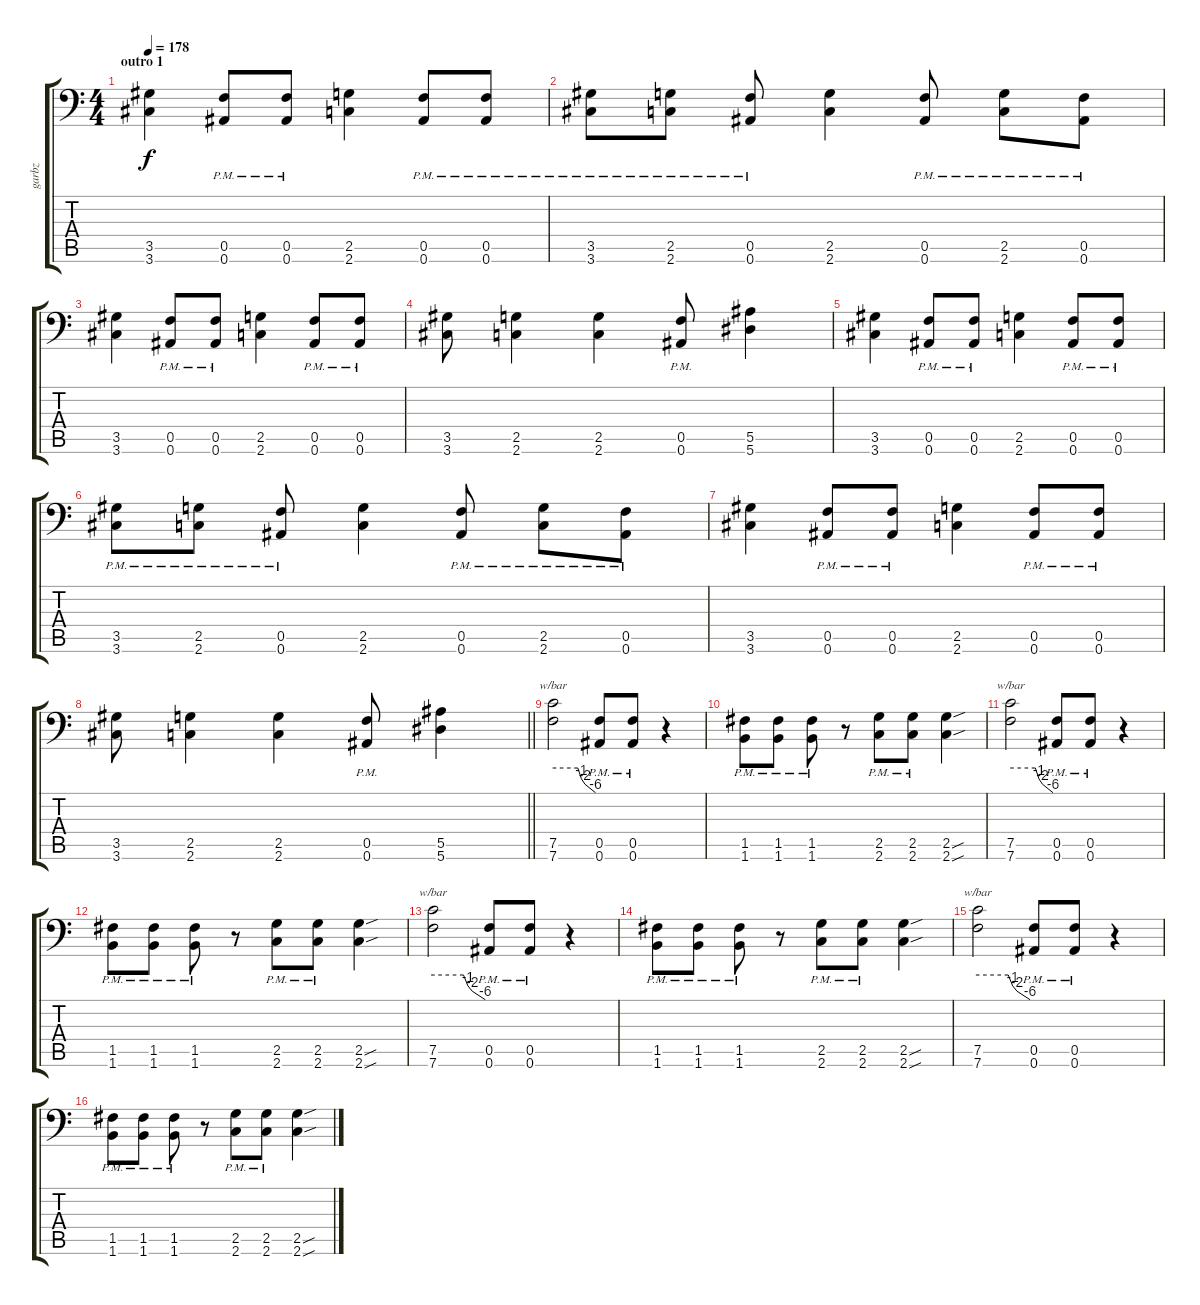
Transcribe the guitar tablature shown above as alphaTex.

\track ("garbz" "garbz") {solo instrument overdrivenguitar}
\staff {score tabs}
\tuning (C4 G3 Eb3 Bb2 F2 Bb1) {hide}
\ts (4 4)
\section ("" "outro 1")
\tempo 178
\clef f4
\ks c
(3.5 3.6).4{dy f} (0.5{pm} 0.6{pm}).8 (0.5{pm} 0.6{pm}).8 (2.5 2.6).4 (0.5{pm} 0.6{pm}).8 (0.5{pm} 0.6{pm}).8 |
(3.5{pm} 3.6{pm}).8 (2.5{pm} 2.6{pm}).8 (0.5{pm} 0.6{pm}).8 (2.5 2.6).4 (0.5{pm} 0.6{pm}).8 (2.5{pm} 2.6{pm}).8 (0.5{pm} 0.6{pm}).8 |
(3.5 3.6).4 (0.5{pm} 0.6{pm}).8 (0.5{pm} 0.6{pm}).8 (2.5 2.6).4 (0.5{pm} 0.6{pm}).8 (0.5{pm} 0.6{pm}).8 |
(3.5 3.6).8 (2.5 2.6).4 (2.5 2.6).4 (0.5{pm} 0.6{pm}).8 (5.5 5.6).4 |
(3.5 3.6).4 (0.5{pm} 0.6{pm}).8 (0.5{pm} 0.6{pm}).8 (2.5 2.6).4 (0.5{pm} 0.6{pm}).8 (0.5{pm} 0.6{pm}).8 |
(3.5{pm} 3.6{pm}).8 (2.5{pm} 2.6{pm}).8 (0.5{pm} 0.6{pm}).8 (2.5 2.6).4 (0.5{pm} 0.6{pm}).8 (2.5{pm} 2.6{pm}).8 (0.5{pm} 0.6{pm}).8 |
(3.5 3.6).4 (0.5{pm} 0.6{pm}).8 (0.5{pm} 0.6{pm}).8 (2.5 2.6).4 (0.5{pm} 0.6{pm}).8 (0.5{pm} 0.6{pm}).8 |
\barLineRight lightlight
(3.5 3.6).8 (2.5 2.6).4 (2.5 2.6).4 (0.5{pm} 0.6{pm}).8 (5.5 5.6).4 |
(7.5 7.6).2{tbe (custom default 0 0 35 0 40 -4 45 -8 60 -24)} (0.5{pm} 0.6{pm}).8 (0.5{pm} 0.6{pm}).8 r.4 |
(1.5{pm} 1.6{pm}).8 (1.5{pm} 1.6{pm}).8 (1.5{pm} 1.6{pm}).8 r.8 (2.5{pm} 2.6{pm}).8 (2.5{pm} 2.6{pm}).8 (2.5{sou} 2.6{sou}).4 |
(7.5 7.6).2{tbe (custom default 0 0 35 0 40 -4 45 -8 60 -24)} (0.5{pm} 0.6{pm}).8 (0.5{pm} 0.6{pm}).8 r.4 |
(1.5{pm} 1.6{pm}).8 (1.5{pm} 1.6{pm}).8 (1.5{pm} 1.6{pm}).8 r.8 (2.5{pm} 2.6{pm}).8 (2.5{pm} 2.6{pm}).8 (2.5{sou} 2.6{sou}).4 |
(7.5 7.6).2{tbe (custom default 0 0 35 0 40 -4 45 -8 60 -24)} (0.5{pm} 0.6{pm}).8 (0.5{pm} 0.6{pm}).8 r.4 |
(1.5{pm} 1.6{pm}).8 (1.5{pm} 1.6{pm}).8 (1.5{pm} 1.6{pm}).8 r.8 (2.5{pm} 2.6{pm}).8 (2.5{pm} 2.6{pm}).8 (2.5{sou} 2.6{sou}).4 |
(7.5 7.6).2{tbe (custom default 0 0 35 0 40 -4 45 -8 60 -24)} (0.5{pm} 0.6{pm}).8 (0.5{pm} 0.6{pm}).8 r.4 |
(1.5{pm} 1.6{pm}).8 (1.5{pm} 1.6{pm}).8 (1.5{pm} 1.6{pm}).8 r.8 (2.5{pm} 2.6{pm}).8 (2.5{pm} 2.6{pm}).8 (2.5{sou} 2.6{sou}).4
